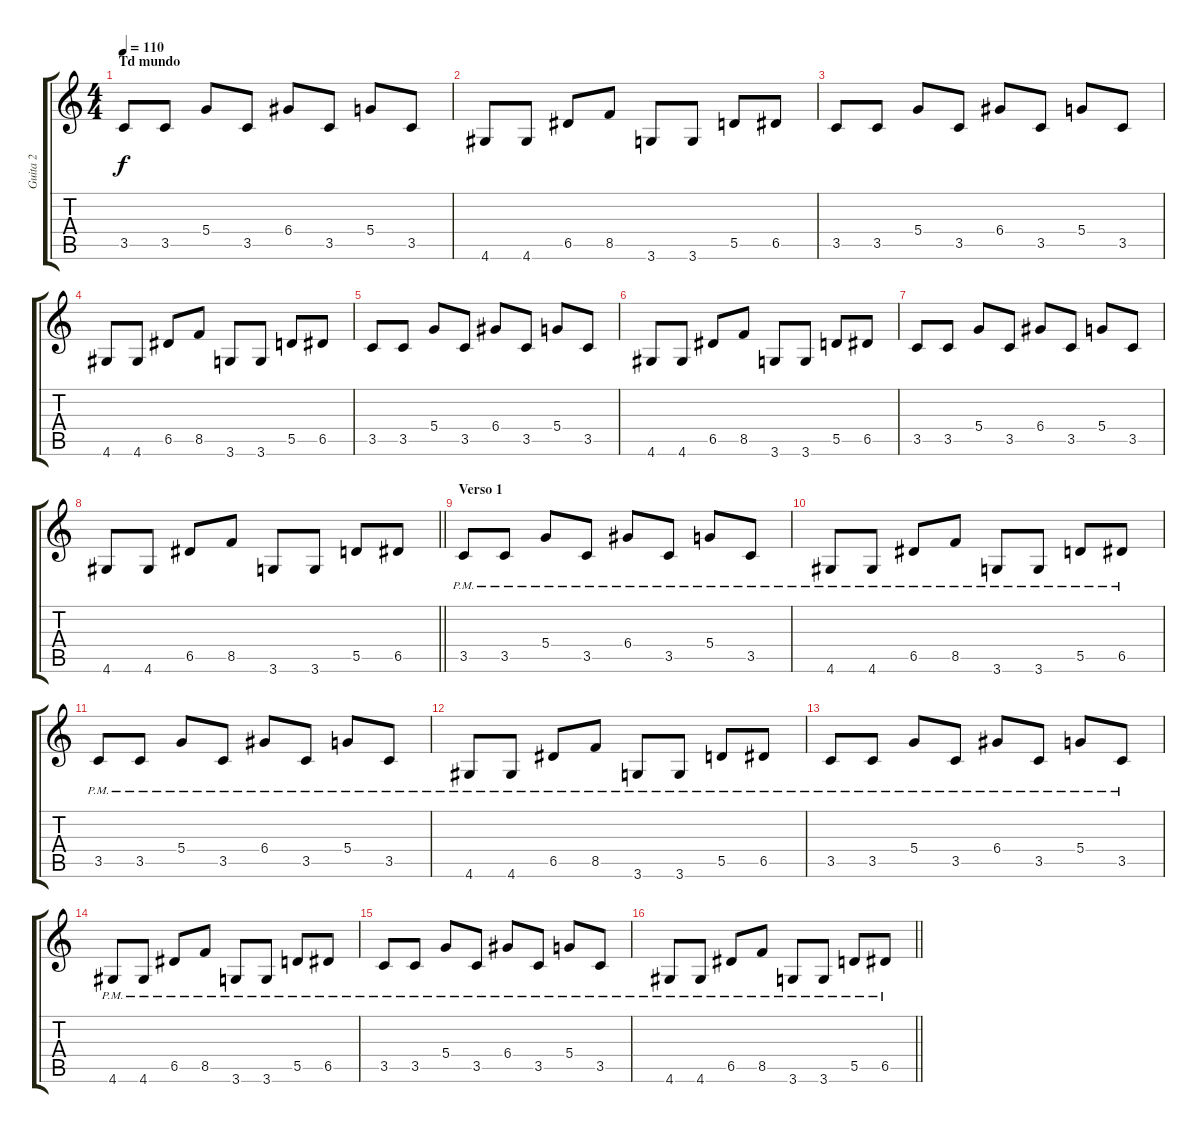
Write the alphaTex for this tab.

\track ("Guita 2" "Guita 2") {instrument distortionguitar}
\staff {score tabs}
\tuning (E4 B3 G3 D3 A2 E2) {hide}
\ts (4 4)
\section ("" "Td mundo")
\tempo 110
\clef g2
\ks c
3.5.8{dy f} 3.5.8 5.4.8 3.5.8 6.4.8 3.5.8 5.4.8 3.5.8 |
4.6.8 4.6.8 6.5.8 8.5.8 3.6.8 3.6.8 5.5.8 6.5.8 |
3.5.8 3.5.8 5.4.8 3.5.8 6.4.8 3.5.8 5.4.8 3.5.8 |
4.6.8 4.6.8 6.5.8 8.5.8 3.6.8 3.6.8 5.5.8 6.5.8 |
3.5.8 3.5.8 5.4.8 3.5.8 6.4.8 3.5.8 5.4.8 3.5.8 |
4.6.8 4.6.8 6.5.8 8.5.8 3.6.8 3.6.8 5.5.8 6.5.8 |
3.5.8 3.5.8 5.4.8 3.5.8 6.4.8 3.5.8 5.4.8 3.5.8 |
\barLineRight lightlight
4.6.8 4.6.8 6.5.8 8.5.8 3.6.8 3.6.8 5.5.8 6.5.8 |
\section ("" "Verso 1")
3.5{pm}.8 3.5{pm}.8 5.4{pm}.8 3.5{pm}.8 6.4{pm}.8 3.5{pm}.8 5.4{pm}.8 3.5{pm}.8 |
4.6{pm}.8 4.6{pm}.8 6.5{pm}.8 8.5{pm}.8 3.6{pm}.8 3.6{pm}.8 5.5{pm}.8 6.5{pm}.8 |
3.5{pm}.8 3.5{pm}.8 5.4{pm}.8 3.5{pm}.8 6.4{pm}.8 3.5{pm}.8 5.4{pm}.8 3.5{pm}.8 |
4.6{pm}.8 4.6{pm}.8 6.5{pm}.8 8.5{pm}.8 3.6{pm}.8 3.6{pm}.8 5.5{pm}.8 6.5{pm}.8 |
3.5{pm}.8 3.5{pm}.8 5.4{pm}.8 3.5{pm}.8 6.4{pm}.8 3.5{pm}.8 5.4{pm}.8 3.5{pm}.8 |
4.6{pm}.8 4.6{pm}.8 6.5{pm}.8 8.5{pm}.8 3.6{pm}.8 3.6{pm}.8 5.5{pm}.8 6.5{pm}.8 |
3.5{pm}.8 3.5{pm}.8 5.4{pm}.8 3.5{pm}.8 6.4{pm}.8 3.5{pm}.8 5.4{pm}.8 3.5{pm}.8 |
\barLineRight lightlight
4.6{pm}.8 4.6{pm}.8 6.5{pm}.8 8.5{pm}.8 3.6{pm}.8 3.6{pm}.8 5.5{pm}.8 6.5{pm}.8
